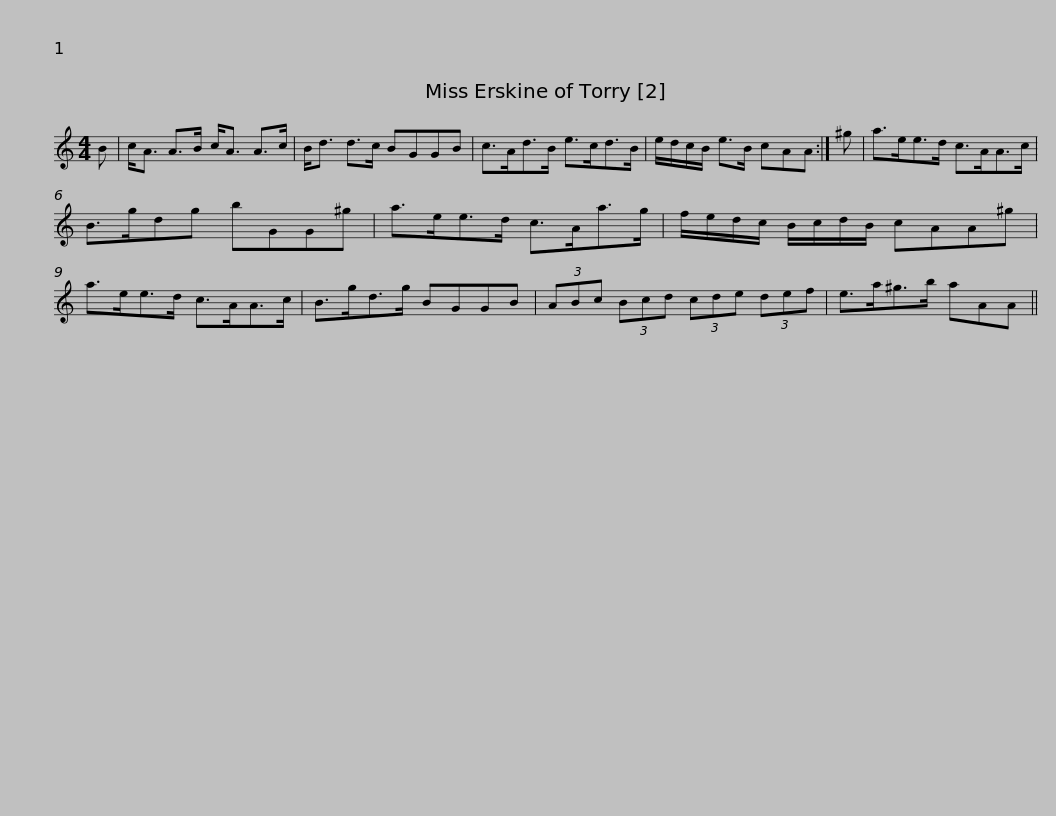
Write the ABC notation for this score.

X:1
L:1/8
M:4/4
I:linebreak $
K:C
V:1 treble
V:1
 B | c<A A>B c<A A>c | B<d d>c BGGB | c>Ad>B e>cd>B | e/d/c/B/ e>B cAA :| %5
 ^g |$ a>ee>d c>AA>c | B>gdg bGG^g | a>ee>d c>Aa>g | f/e/d/c/ B/c/d/B/ cAA^g |$ %10
 a>ee>d c>AA>c | B>gd>g BGGB | (3ABc (3Bcd (3cde (3def | e>a^g>b aAA || %14
